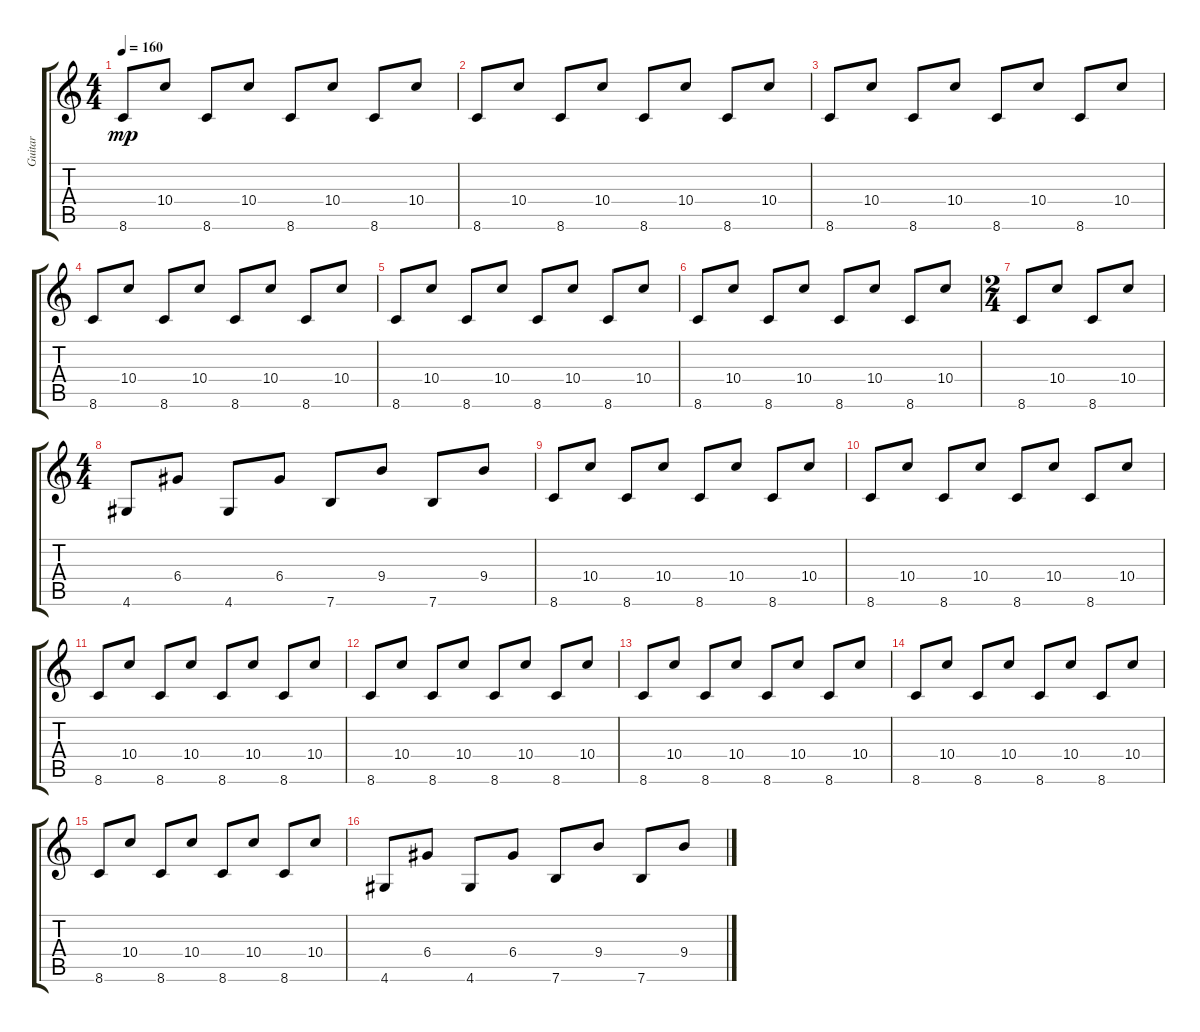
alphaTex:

\track ("Guitar" "Guitar") {instrument electricguitarclean}
\staff {score tabs}
\tuning (E4 B3 G3 D3 A2 E2) {hide}
\ts (4 4)
\tempo 160
\clef g2
\ks c
8.6.8{dy mp} 10.4.8 8.6.8 10.4.8 8.6.8 10.4.8 8.6.8 10.4.8 |
8.6.8 10.4.8 8.6.8 10.4.8 8.6.8 10.4.8 8.6.8 10.4.8 |
8.6.8 10.4.8 8.6.8 10.4.8 8.6.8 10.4.8 8.6.8 10.4.8 |
8.6.8 10.4.8 8.6.8 10.4.8 8.6.8 10.4.8 8.6.8 10.4.8 |
8.6.8 10.4.8 8.6.8 10.4.8 8.6.8 10.4.8 8.6.8 10.4.8 |
8.6.8 10.4.8 8.6.8 10.4.8 8.6.8 10.4.8 8.6.8 10.4.8 |
\ts (2 4)
8.6.8 10.4.8 8.6.8 10.4.8 |
\ts (4 4)
4.6.8 6.4.8 4.6.8 6.4.8 7.6.8 9.4.8 7.6.8 9.4.8 |
8.6.8 10.4.8 8.6.8 10.4.8 8.6.8 10.4.8 8.6.8 10.4.8 |
8.6.8 10.4.8 8.6.8 10.4.8 8.6.8 10.4.8 8.6.8 10.4.8 |
8.6.8 10.4.8 8.6.8 10.4.8 8.6.8 10.4.8 8.6.8 10.4.8 |
8.6.8 10.4.8 8.6.8 10.4.8 8.6.8 10.4.8 8.6.8 10.4.8 |
8.6.8 10.4.8 8.6.8 10.4.8 8.6.8 10.4.8 8.6.8 10.4.8 |
8.6.8 10.4.8 8.6.8 10.4.8 8.6.8 10.4.8 8.6.8 10.4.8 |
8.6.8 10.4.8 8.6.8 10.4.8 8.6.8 10.4.8 8.6.8 10.4.8 |
4.6.8 6.4.8 4.6.8 6.4.8 7.6.8 9.4.8 7.6.8 9.4.8
